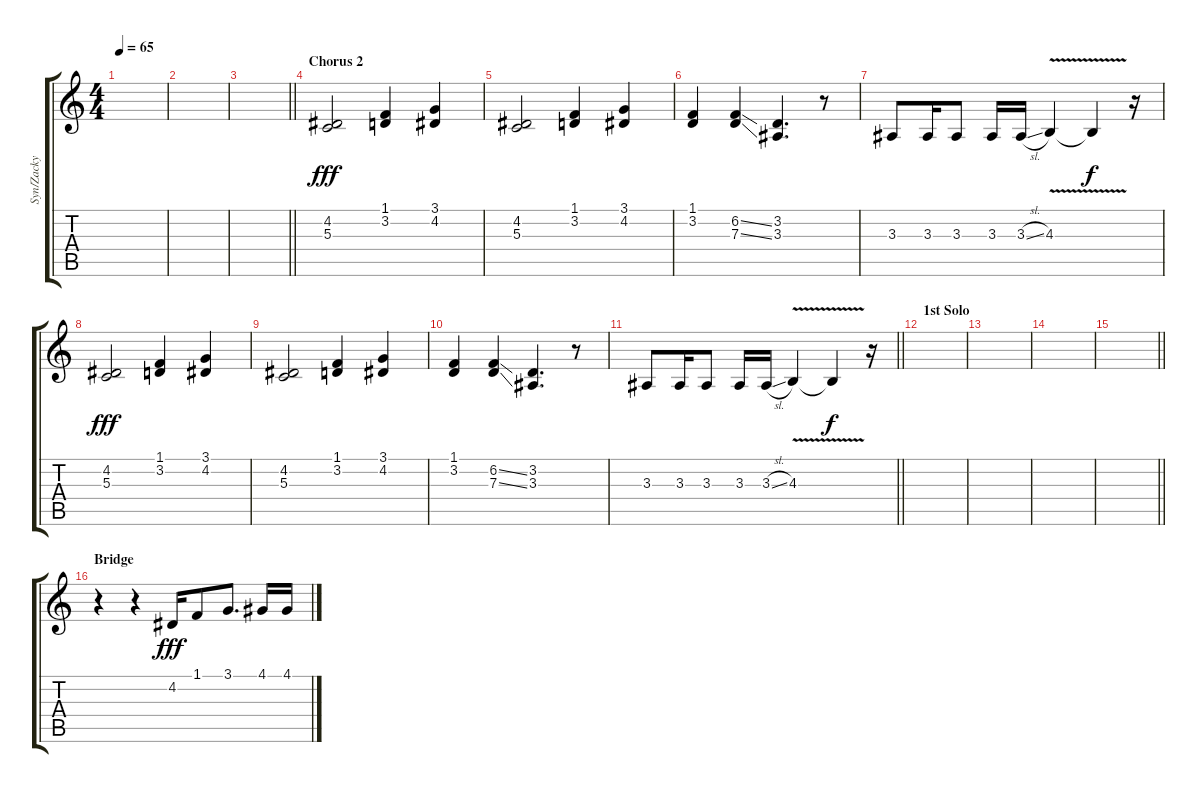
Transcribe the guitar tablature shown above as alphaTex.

\track ("Syn/Zacky [Backup Vocals]" "Syn/Zacky ") {instrument harmonica}
\staff {score tabs}
\tuning (E4 B3 G3 D3 A2 E2) {hide}
\ts (4 4)
\tempo 65
\clef g2
\ks c
|
|
\barLineRight lightlight
|
\section ("" "Chorus 2")
(4.2 5.3).2{dy fff} (1.1 3.2).4 (3.1 4.2).4 |
(4.2 5.3).2 (1.1 3.2).4 (3.1 4.2).4 |
(1.1 3.2).4 (6.2{ss} 7.3{ss}).4 (3.2 3.3).4{d} r.8 |
3.3.8 3.3.16 3.3.8 3.3.16 3.3{sl}.16 4.3{v}.4 4.3{t}.4{dy f} r.16 |
(4.2 5.3).2{dy fff} (1.1 3.2).4 (3.1 4.2).4 |
(4.2 5.3).2 (1.1 3.2).4 (3.1 4.2).4 |
(1.1 3.2).4 (6.2{ss} 7.3{ss}).4 (3.2 3.3).4{d} r.8 |
\barLineRight lightlight
3.3.8 3.3.16 3.3.8 3.3.16 3.3{sl}.16 4.3{v}.4 4.3{t}.4{dy f} r.16 |
\section ("" "1st Solo")
|
|
|
\barLineRight lightlight
|
\section ("" "Bridge")
r.4 r.4 4.2.16{dy fff volume 12} 1.1.8 3.1.8{d} 4.1.16 4.1.16
